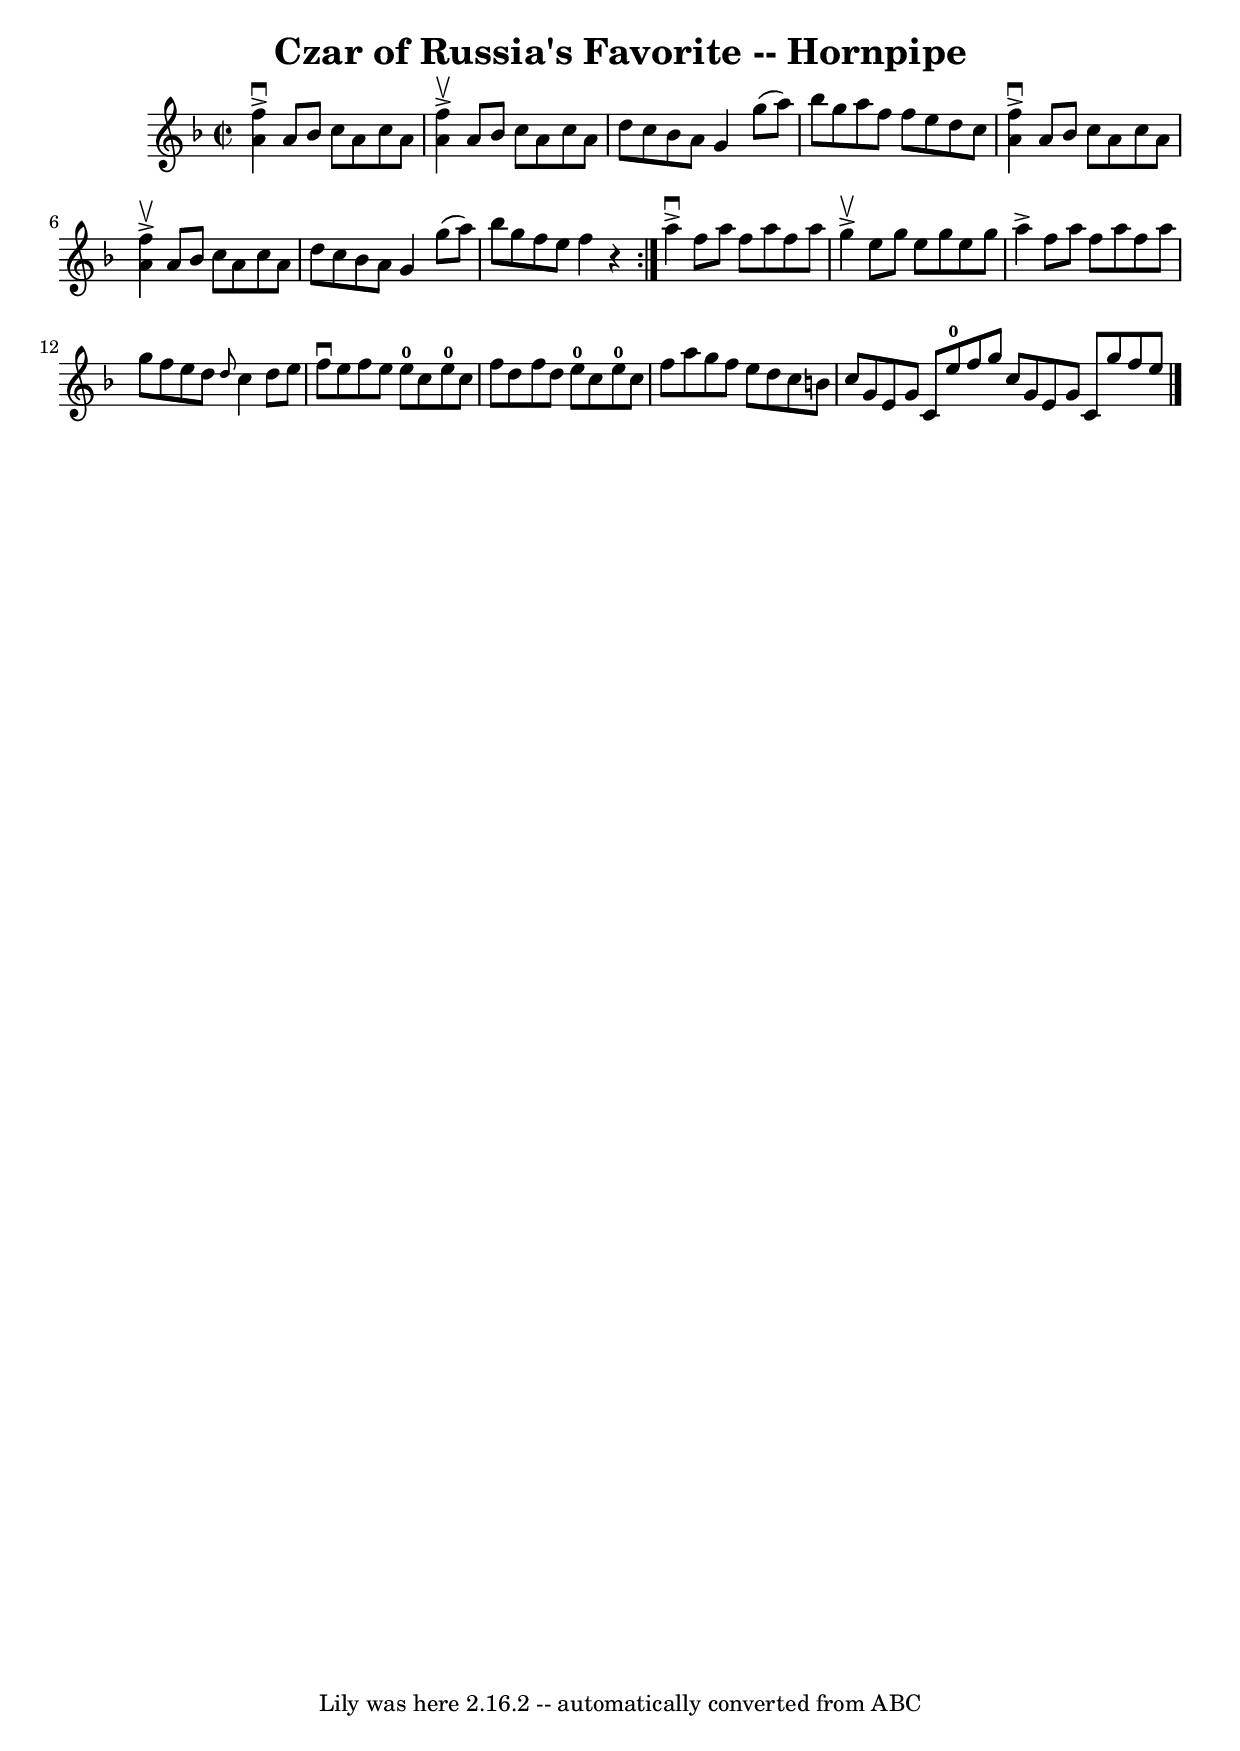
\version "2.7.40"
\include "Mammoth.ily"
\header {
	%% book = "Cole's 1000 Fiddle Tunes"
	crossRefNumber = "1"
	footnotes = ""
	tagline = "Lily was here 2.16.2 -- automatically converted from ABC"
	title = "Czar of Russia's Favorite -- Hornpipe"
}
voicedefault =  {
\set Score.defaultBarType = "empty"

\repeat volta 2 {
\override Staff.TimeSignature #'style = #'C
 \time 2/2 \key f \major   << f''4^\downbow^\accent a'4   >> a'8 bes'8  
 c''8 a'8 c''8 a'8  |
   << f''4^\upbow^\accent a'4   >> 
a'8 bes'8 c''8 a'8 c''8 a'8  |
 d''8 c''8 bes'8    
a'8 g'4 g''8 (a''8) |
 bes''8 g''8 a''8 f''8    
f''8 e''8 d''8 c''8  |
     << f''4^\downbow^\accent a'4   
>> a'8 bes'8 c''8 a'8 c''8 a'8  |
   << f''4 
^\upbow^\accent a'4   >> a'8 bes'8 c''8 a'8 c''8 a'8  |
 
 d''8 c''8 bes'8 a'8 g'4 g''8 (a''8) |
 bes''8    
g''8 f''8 e''8 f''4    r4 } a''4^\downbow^\accent f''8 a''8  
 f''8 a''8 f''8 a''8  |
 g''4^\upbow^\accent e''8 g''8  
 e''8 g''8 e''8 g''8  |
 a''4^\accent f''8 a''8 f''8 
 a''8 f''8 a''8  |
 g''8 f''8 e''8 d''8  \grace {    
d''8  } c''4 d''8 e''8  |
 f''8^\downbow e''8 f''8    
e''8 e''8-0 c''8 e''8-0 c''8  |
 f''8 d''8 f''8 
 d''8 e''8-0 c''8 e''8-0 c''8  |
 f''8 a''8    
g''8 f''8 e''8 d''8 c''8 b'8      |
 c''8 g'8 e'8  
 g'8 c'8 e''8-0 f''8 g''8  \bar ":|" c''8 g'8 e'8 g'8 
 c'8 g''8 f''8 e''8  \bar "|."   
}

\score{
    <<

	\context Staff="default"
	{
	    \voicedefault 
	}

    >>
	\layout {
	}
	\midi {}
}
